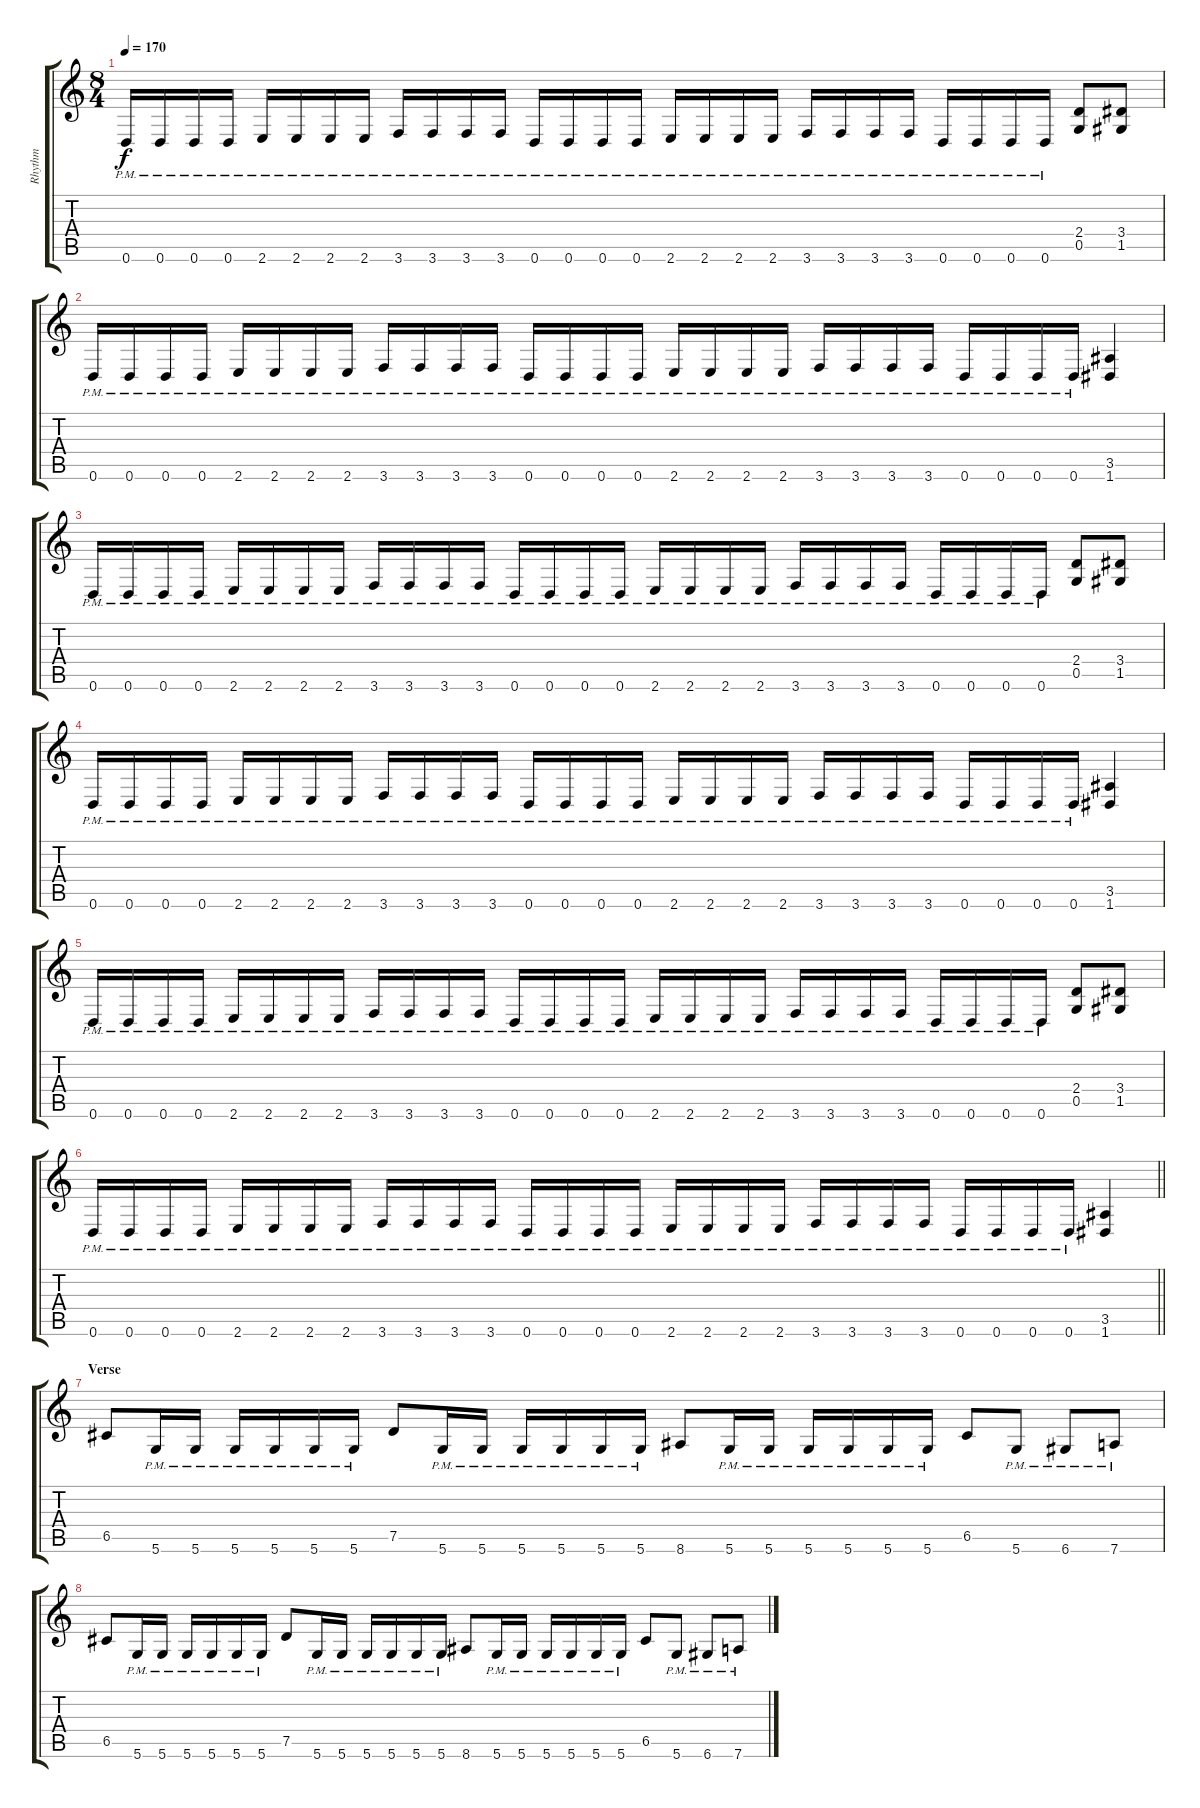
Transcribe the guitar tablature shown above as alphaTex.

\track ("Rhythm" "Rhythm") {instrument overdrivenguitar}
\staff {score tabs}
\tuning (D4 A3 F3 C3 G2 D2) {hide}
\ts (8 4)
\tempo 170
\clef g2
\ks c
0.6{pm}.16{dy f} 0.6{pm}.16 0.6{pm}.16 0.6{pm}.16 2.6{pm}.16 2.6{pm}.16 2.6{pm}.16 2.6{pm}.16 3.6{pm}.16 3.6{pm}.16 3.6{pm}.16 3.6{pm}.16 0.6{pm}.16 0.6{pm}.16 0.6{pm}.16 0.6{pm}.16 2.6{pm}.16 2.6{pm}.16 2.6{pm}.16 2.6{pm}.16 3.6{pm}.16 3.6{pm}.16 3.6{pm}.16 3.6{pm}.16 0.6{pm}.16 0.6{pm}.16 0.6{pm}.16 0.6{pm}.16 (2.4 0.5).8 (3.4 1.5).8 |
0.6{pm}.16 0.6{pm}.16 0.6{pm}.16 0.6{pm}.16 2.6{pm}.16 2.6{pm}.16 2.6{pm}.16 2.6{pm}.16 3.6{pm}.16 3.6{pm}.16 3.6{pm}.16 3.6{pm}.16 0.6{pm}.16 0.6{pm}.16 0.6{pm}.16 0.6{pm}.16 2.6{pm}.16 2.6{pm}.16 2.6{pm}.16 2.6{pm}.16 3.6{pm}.16 3.6{pm}.16 3.6{pm}.16 3.6{pm}.16 0.6{pm}.16 0.6{pm}.16 0.6{pm}.16 0.6{pm}.16 (3.5 1.6).4 |
0.6{pm}.16 0.6{pm}.16 0.6{pm}.16 0.6{pm}.16 2.6{pm}.16 2.6{pm}.16 2.6{pm}.16 2.6{pm}.16 3.6{pm}.16 3.6{pm}.16 3.6{pm}.16 3.6{pm}.16 0.6{pm}.16 0.6{pm}.16 0.6{pm}.16 0.6{pm}.16 2.6{pm}.16 2.6{pm}.16 2.6{pm}.16 2.6{pm}.16 3.6{pm}.16 3.6{pm}.16 3.6{pm}.16 3.6{pm}.16 0.6{pm}.16 0.6{pm}.16 0.6{pm}.16 0.6{pm}.16 (2.4 0.5).8 (3.4 1.5).8 |
0.6{pm}.16 0.6{pm}.16 0.6{pm}.16 0.6{pm}.16 2.6{pm}.16 2.6{pm}.16 2.6{pm}.16 2.6{pm}.16 3.6{pm}.16 3.6{pm}.16 3.6{pm}.16 3.6{pm}.16 0.6{pm}.16 0.6{pm}.16 0.6{pm}.16 0.6{pm}.16 2.6{pm}.16 2.6{pm}.16 2.6{pm}.16 2.6{pm}.16 3.6{pm}.16 3.6{pm}.16 3.6{pm}.16 3.6{pm}.16 0.6{pm}.16 0.6{pm}.16 0.6{pm}.16 0.6{pm}.16 (3.5 1.6).4 |
0.6{pm}.16 0.6{pm}.16 0.6{pm}.16 0.6{pm}.16 2.6{pm}.16 2.6{pm}.16 2.6{pm}.16 2.6{pm}.16 3.6{pm}.16 3.6{pm}.16 3.6{pm}.16 3.6{pm}.16 0.6{pm}.16 0.6{pm}.16 0.6{pm}.16 0.6{pm}.16 2.6{pm}.16 2.6{pm}.16 2.6{pm}.16 2.6{pm}.16 3.6{pm}.16 3.6{pm}.16 3.6{pm}.16 3.6{pm}.16 0.6{pm}.16 0.6{pm}.16 0.6{pm}.16 0.6{pm}.16 (2.4 0.5).8 (3.4 1.5).8 |
\barLineRight lightlight
0.6{pm}.16 0.6{pm}.16 0.6{pm}.16 0.6{pm}.16 2.6{pm}.16 2.6{pm}.16 2.6{pm}.16 2.6{pm}.16 3.6{pm}.16 3.6{pm}.16 3.6{pm}.16 3.6{pm}.16 0.6{pm}.16 0.6{pm}.16 0.6{pm}.16 0.6{pm}.16 2.6{pm}.16 2.6{pm}.16 2.6{pm}.16 2.6{pm}.16 3.6{pm}.16 3.6{pm}.16 3.6{pm}.16 3.6{pm}.16 0.6{pm}.16 0.6{pm}.16 0.6{pm}.16 0.6{pm}.16 (3.5 1.6).4 |
\section ("" "Verse")
6.5.8 5.6{pm}.16 5.6{pm}.16 5.6{pm}.16 5.6{pm}.16 5.6{pm}.16 5.6{pm}.16 7.5.8 5.6{pm}.16 5.6{pm}.16 5.6{pm}.16 5.6{pm}.16 5.6{pm}.16 5.6{pm}.16 8.6.8 5.6{pm}.16 5.6{pm}.16 5.6{pm}.16 5.6{pm}.16 5.6{pm}.16 5.6{pm}.16 6.5.8 5.6{pm}.8 6.6{pm}.8 7.6{pm}.8 |
6.5.8 5.6{pm}.16 5.6{pm}.16 5.6{pm}.16 5.6{pm}.16 5.6{pm}.16 5.6{pm}.16 7.5.8 5.6{pm}.16 5.6{pm}.16 5.6{pm}.16 5.6{pm}.16 5.6{pm}.16 5.6{pm}.16 8.6.8 5.6{pm}.16 5.6{pm}.16 5.6{pm}.16 5.6{pm}.16 5.6{pm}.16 5.6{pm}.16 6.5.8 5.6{pm}.8 6.6{pm}.8 7.6{pm}.8
